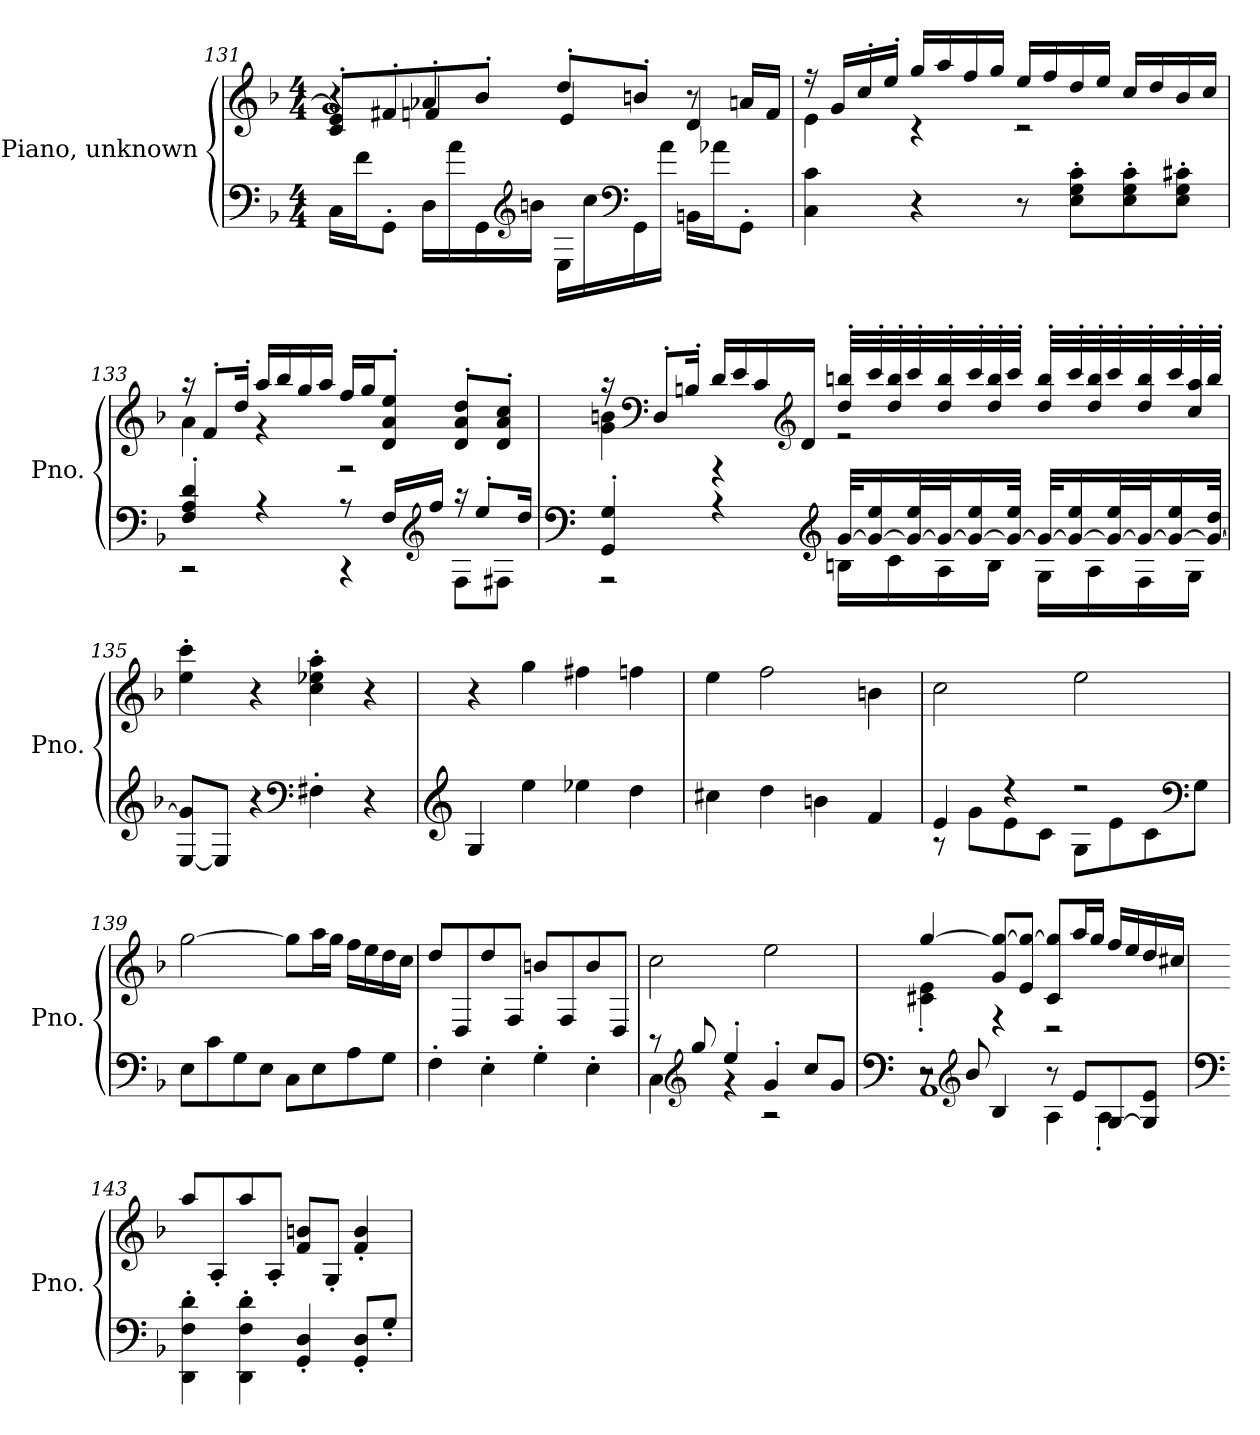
**kern	**kern
*part1	*part1
*staff2	*staff1
*I"Piano, unknown	*
*I'Pno.	*
*clefF4	*clefG2
*k[b-]	*k[b-]
*M4/4	*M4/4
=131	=131
*	*^
*	*	*^
16C\LL	8c/' 8e/'L	1g]	4r
16f\J	.	.	.
8GG'\J	8f#X'/	.	.
16D\LL	8a-X'/	.	4fn/
16a\	.	.	.
16GG\	8b-'/J	.	.
*clefG2	*	*	*
16bn\JJ	.	.	.
16E\LL	8dd'/L	.	4e/
16cc\	.	.	.
*clefF4	*	*	*
16GG\	8bn'/J	.	.
16a\JJ	.	.	.
16BBn\LL	8r	.	4d/
16a-X\J	.	.	.
8GG'\J	16an/LL	.	.
.	16f/JJ	.	.
*	*	*v	*v
!!LO:LB:g=z
=132	=132	=132
4C\ 4c\	16r	4e\
.	16g/LL	.
.	16cc'/	.
.	16ee'/JJ	.
4r	16gg/LL	4r
.	16aa/	.
.	16ff/	.
.	16gg/JJ	.
8r	16ee/LL	2r
.	16ff/	.
8E\' 8G\' 8c\'L	16dd/	.
.	16ee/JJ	.
8E\' 8G\' 8c\'	16cc/LL	.
.	16dd/	.
8E\' 8G\' 8c#X\'J	16b-/	.
.	16cc/JJ	.
=133	=133	=133
*^	*	*
4F/' 4A/' 4d/'	2r	16r	4a\
.	.	8f'/L	.
.	.	16dd'/Jk	.
4r	.	16aa/LL	4r
.	.	16bb-/	.
.	.	16gg/	.
.	.	16aa/JJ	.
8r	4r	16ff/LL	2r
.	.	16gg/J	.
16F/LL	.	8d/' 8a/' 8ee/'J	.
*clefG2	*	*	*
16ff/JJ	.	.	.
16r	8F\L	8d/' 8a/' 8dd/'L	.
8ee'/L	.	.	.
.	8F#X\J	8d/' 8a/' 8cc/'J	.
16dd/Jk	.	.	.
!!LO:LB:g=z	!!
=134	=134	=134	=134
*clefF4	*	*	*
4GG/' 4G/'	2r	16r	4g\ 4bn\
*	*	*clefF4	*
.	.	8D'/L	.
.	.	16Bn'/Jk	.
4r	.	16d/LL	4r
.	.	16e/	.
.	.	16c/	.
*	*	*clefG2	*
.	.	16d/JJ	.
*clefG2	*	*	*
[32g/KLL	16Bn\LL	32dd/' 32bbn/'LLL	2r
16g/_ 16ee/	.	32ccc'/	.
.	16c\	32dd/' 32bb/'	.
32g/_ 32ee/L	.	32ccc'/	.
32g/J_	16A\	32dd/' 32bb/'	.
16g/_ 16ee/	.	32ccc'/	.
.	16B\JJ	32dd/' 32bb/'	.
32g/_ 32ee/JJk	.	32ccc'/JJJ	.
32g/KLL_	16G\LL	32dd/' 32bb/'LLL	.
16g/_ 16ee/	.	32ccc'/	.
.	16A\	32dd/' 32bb/'	.
32g/_ 32ee/L	.	32ccc'/	.
32g/J_	16F\	32dd/' 32bb/'	.
16g/_ 16ee/	.	32ccc'/	.
.	16G\JJ	32cc/' 32aa/'	.
32g/_ 32dd/JJk	.	32bb'/JJJ	.
*v	*v	*	*
*	*v	*v
!!LO:LB:g=z
=135	=135
[8E/ 8g/]L	4ee\' 4ccc\'
8E/J]	.
4r	4r
*clefF4	*
4F#X'\	4cc\' 4ee-X\' 4aa\'
4r	4r
=136	=136
*clefG2	*
4G/	4r
4ee\	4gg\
4ee-X\	4ff#X\
4dd\	4ffn\
=137	=137
4cc#X\	4ee\
4dd\	2ff\
4bn\	.
4f/	4bn\
=138	=138
*^	*
4e/	8r	2cc\
.	8g\L	.
4r	8e\	.
.	8c\J	.
2r	8G\L	2ee\
.	8e\	.
.	8c\	.
*clefF4	*	*
.	8G\J	.
*v	*v	*
=139	=139
8E\L	[2gg\
8c\	.
8G\	.
8E\J	.
8C\L	8gg\L]
8E\	16aa\L
.	16gg\JJ
8A\	16ff\LL
.	16ee\
8G\J	16dd\
.	16cc\JJ
!!LO:LB:g=z
=140	=140
4F'\	8dd/L
.	8D/
4E'\	8dd/
.	8F/J
4G'\	8bn/L
.	8F/
4E'\	8b/
.	8D/J
=141	=141
*^	*
8r	4C\	2cc\
*clefG2	*	*
8gg/	.	.
4ee'/	4r	.
4g'/	2r	2ee\
8cc/L	.	.
8g/J	.	.
*v	*v	*
=142	=142
*clefF4	*
*^	*^
*	*^	*	*
8r	2r	1AA	[4gg/	4c#X\' 4e\'
*clefG2	*	*	*	*
8b-/	.	.	.	.
4B-/	.	.	8g/ 8gg/_L	4r
.	.	.	8e/ 8gg/_J	.
8r	4A\	.	8c#/ 8gg/]L	2r
8e/L	.	.	16aa/L	.
.	.	.	16gg/JJ	.
[8G/	4A'\	.	16ff/LL	.
.	.	.	16ee/	.
8G/] 8e/J	.	.	16dd/	.
.	.	.	16cc#X/JJ	.
*v	*v	*v	*	*
*	*v	*v
!!LO:LB:g=z
=143	=143
*clefF4	*
4DD\' 4F\' 4d\'	8aa/L
.	8A'/
4DD\' 4F\' 4d\'	8aa/
.	8A'/J
4GG/' 4D/'	8f/ 8bn/L
.	8G'/J
8GG/' 8D/'L	4f/' 4b/'
8G'/J	.
=	=
*-	*-
